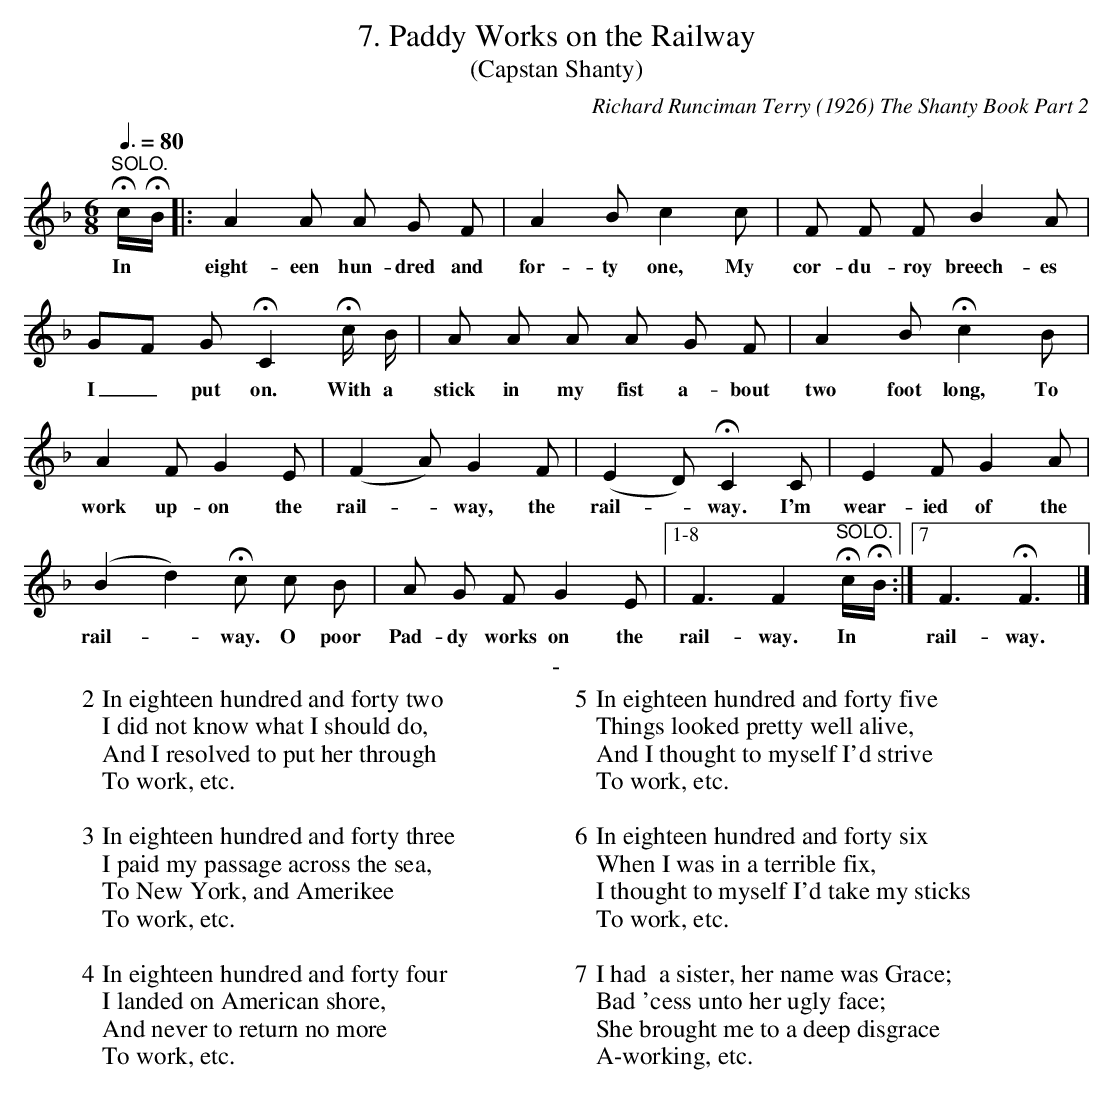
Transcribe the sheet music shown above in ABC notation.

X:1
T:7. Paddy Works on the Railway
T:(Capstan Shanty)
C:Richard Runciman Terry (1926) The Shanty Book Part 2
L:1/8
Q:3/8=80
M:6/8
K:F
"^SOLO." !fermata! c/!fermata!B/ |: A2 A A G F| A2 B c2 c | F F F B2 A | GF G !fermata! C2 !fermata! c/ B/|
w: In | eight-een hun-dred and | for-ty one, My | cor-du-roy breech-es | I_ put on. With a
A A A A G F | A2 B !fermata!c2 B | A2 F G2 E |
w: stick in my fist a-bout | two foot long, To | work up-on the |
(F2 A) G2 F | (E2 D) !fermata! C2 C | E2 F G2 A |
w: rail-*way, the rail-*way. I'm wear-ied of the |
(B2 d2) !fermata! c c B | A G F G2 E |1-8 F3 F2 "^SOLO." !fermata!c/!fermata!B/ :|7 F3 !fermata! F3 |]
w: rail-*way. O poor | Pad-dy works on the | rail-way. In | rail-way.|
T: -
W: 2 In eighteen hundred and forty two
W: I did not know what I should do,
W: And I resolved to put her through
W: To work, etc.
W:
W: 3 In eighteen hundred and forty three
W: I paid my passage across the sea,
W: To New York, and Amerikee
W: To work, etc.
W:
W: 4 In eighteen hundred and forty four
W: I landed on American shore,
W: And never to return no more
W: To work, etc.
W:
W: 5 In eighteen hundred and forty five
W: Things looked pretty well alive,
W: And I thought to myself I'd strive
W: To work, etc.
W:
W: 6 In eighteen hundred and forty six
W: When I was in a terrible fix,
W: I thought to myself I'd take my sticks
W: To work, etc.
W:
W: 7 I had  a sister, her name was Grace;
W: Bad 'cess unto her ugly face;
W: She brought me to a deep disgrace
W: A-working, etc.
